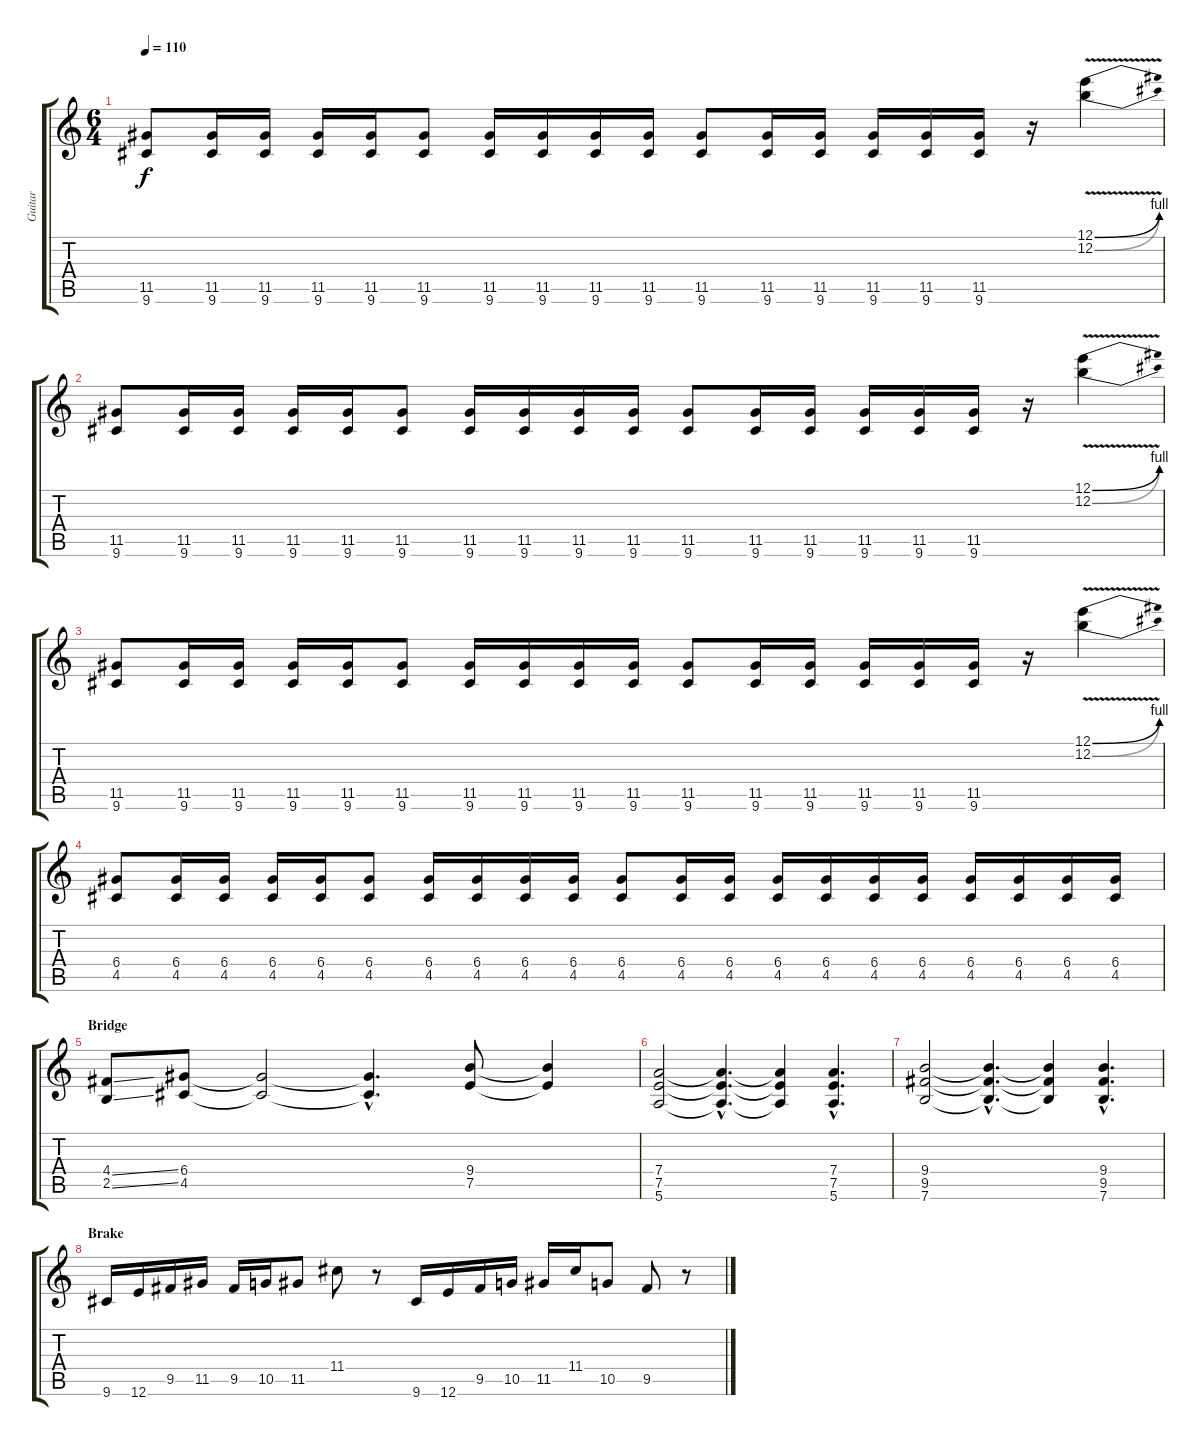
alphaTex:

\track ("Guitar" "Guitar") {instrument overdrivenguitar}
\staff {score tabs}
\tuning (E4 B3 G3 D3 A2 E2) {hide}
\ts (6 4)
\tempo 110
\clef g2
\ks c
(11.5 9.6).8{dy f} (11.5 9.6).16 (11.5 9.6).16 (11.5 9.6).16 (11.5 9.6).16 (11.5 9.6).8 (11.5 9.6).16 (11.5 9.6).16 (11.5 9.6).16 (11.5 9.6).16 (11.5 9.6).8 (11.5 9.6).16 (11.5 9.6).16 (11.5 9.6).16 (11.5 9.6).16 (11.5 9.6).16 r.16 (12.1{be (bend 0 0 60 4)} 12.2{be (bend 0 0 60 4) v}).4 |
(11.5 9.6).8 (11.5 9.6).16 (11.5 9.6).16 (11.5 9.6).16 (11.5 9.6).16 (11.5 9.6).8 (11.5 9.6).16 (11.5 9.6).16 (11.5 9.6).16 (11.5 9.6).16 (11.5 9.6).8 (11.5 9.6).16 (11.5 9.6).16 (11.5 9.6).16 (11.5 9.6).16 (11.5 9.6).16 r.16 (12.1{be (bend 0 0 60 4)} 12.2{be (bend 0 0 60 4) v}).4 |
(11.5 9.6).8 (11.5 9.6).16 (11.5 9.6).16 (11.5 9.6).16 (11.5 9.6).16 (11.5 9.6).8 (11.5 9.6).16 (11.5 9.6).16 (11.5 9.6).16 (11.5 9.6).16 (11.5 9.6).8 (11.5 9.6).16 (11.5 9.6).16 (11.5 9.6).16 (11.5 9.6).16 (11.5 9.6).16 r.16 (12.1{be (bend 0 0 60 4)} 12.2{be (bend 0 0 60 4) v}).4 |
(6.4 4.5).8 (6.4 4.5).16 (6.4 4.5).16 (6.4 4.5).16 (6.4 4.5).16 (6.4 4.5).8 (6.4 4.5).16 (6.4 4.5).16 (6.4 4.5).16 (6.4 4.5).16 (6.4 4.5).8 (6.4 4.5).16 (6.4 4.5).16 (6.4 4.5).16 (6.4 4.5).16 (6.4 4.5).16 (6.4 4.5).16 (6.4 4.5).16 (6.4 4.5).16 (6.4 4.5).16 (6.4 4.5).16 |
\section ("" "Bridge")
(4.4{ss} 2.5{ss}).8 (6.4 4.5).8 (6.4{t} 4.5{t}).2 (6.4{hac t} 4.5{hac t}).4{d} (9.4 7.5).8 (9.4{t} 7.5{t}).4 |
(7.4 7.5 5.6).2 (7.4{hac t} 7.5{hac t} 5.6{hac t}).4{d} (7.4{t} 7.5{t} 5.6{t}).4 (7.4{hac} 7.5{hac} 5.6{hac}).4{d} |
(9.4 9.5 7.6).2 (9.4{hac t} 9.5{hac t} 7.6{hac t}).4{d} (9.4{t} 9.5{t} 7.6{t}).4 (9.4{hac} 9.5{hac} 7.6{hac}).4{d} |
\section ("" "Brake")
9.6.16 12.6.16 9.5.16 11.5.16 9.5.16 10.5.16 11.5.8 11.4.8 r.8 9.6.16 12.6.16 9.5.16 10.5.16 11.5.16 11.4.16 10.5.8 9.5.8 r.8
